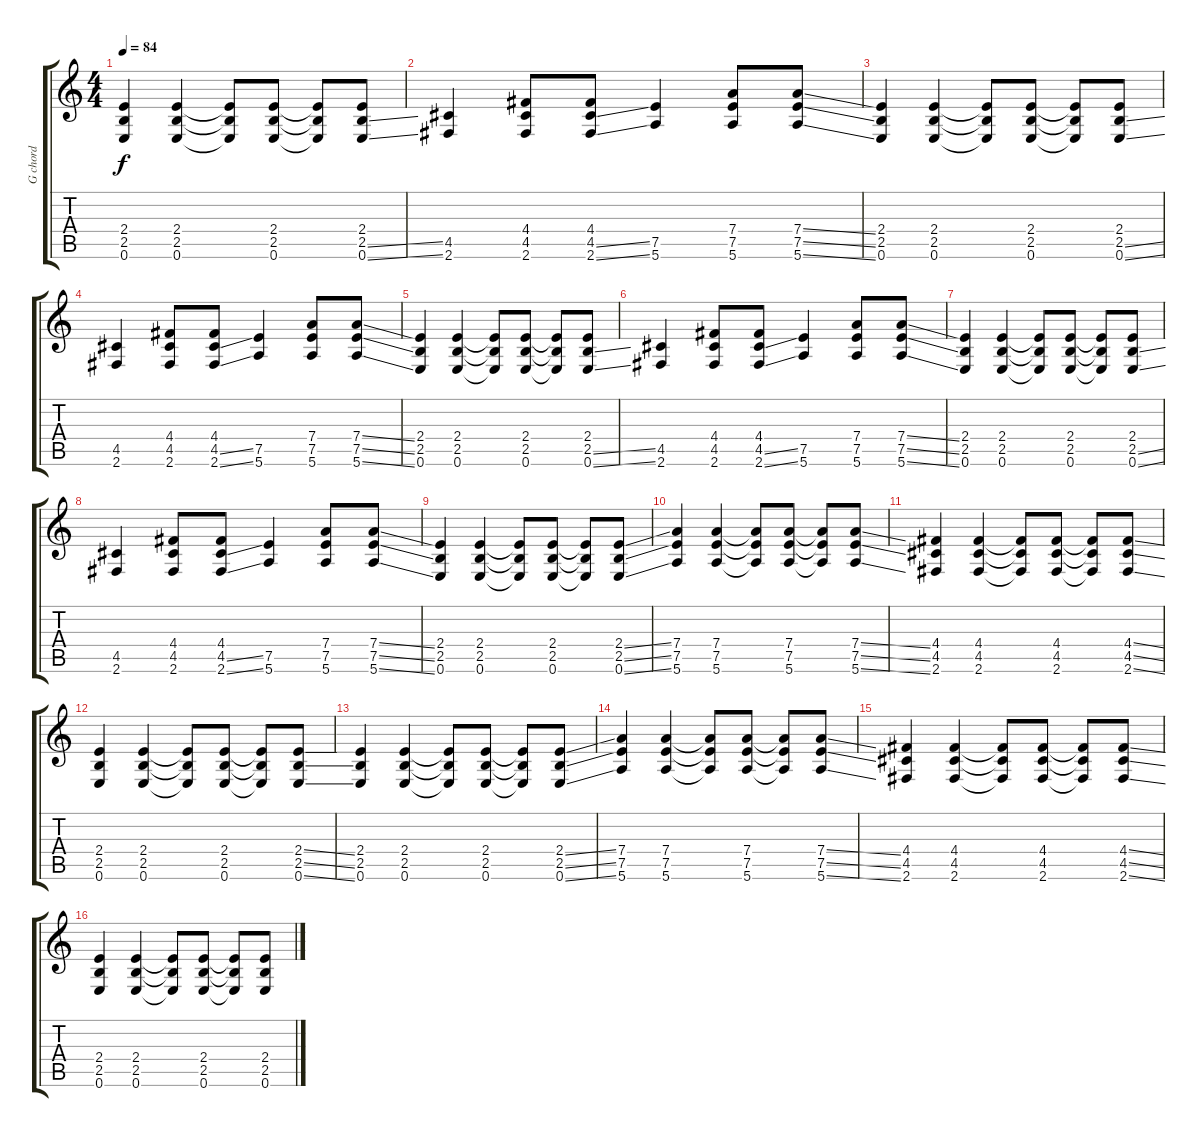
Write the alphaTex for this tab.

\track ("G chord" "G chord") {instrument electricguitarmuted}
\staff {score tabs}
\tuning (E4 B3 G3 D3 A2 E2) {hide}
\ts (4 4)
\tempo 84
\clef g2
\ks c
(2.4 2.5 0.6).4{dy f} (2.4 2.5 0.6).4 (2.4{t} 2.5{t} 0.6{t}).8 (2.4 2.5 0.6).8 (2.4{t} 2.5{t} 0.6{t}).8 (2.4 2.5{ss} 0.6{ss}).8 |
(4.5 2.6).4 (4.4 4.5 2.6).8 (4.4 4.5{ss} 2.6{ss}).8 (7.5 5.6).4 (7.4 7.5 5.6).8 (7.4{ss} 7.5{ss} 5.6{ss}).8 |
(2.4 2.5 0.6).4 (2.4 2.5 0.6).4 (2.4{t} 2.5{t} 0.6{t}).8 (2.4 2.5 0.6).8 (2.4{t} 2.5{t} 0.6{t}).8 (2.4 2.5{ss} 0.6{ss}).8 |
(4.5 2.6).4 (4.4 4.5 2.6).8 (4.4 4.5{ss} 2.6{ss}).8 (7.5 5.6).4 (7.4 7.5 5.6).8 (7.4{ss} 7.5{ss} 5.6{ss}).8 |
(2.4 2.5 0.6).4 (2.4 2.5 0.6).4 (2.4{t} 2.5{t} 0.6{t}).8 (2.4 2.5 0.6).8 (2.4{t} 2.5{t} 0.6{t}).8 (2.4 2.5{ss} 0.6{ss}).8 |
(4.5 2.6).4 (4.4 4.5 2.6).8 (4.4 4.5{ss} 2.6{ss}).8 (7.5 5.6).4 (7.4 7.5 5.6).8 (7.4{ss} 7.5{ss} 5.6{ss}).8 |
(2.4 2.5 0.6).4 (2.4 2.5 0.6).4 (2.4{t} 2.5{t} 0.6{t}).8 (2.4 2.5 0.6).8 (2.4{t} 2.5{t} 0.6{t}).8 (2.4 2.5{ss} 0.6{ss}).8 |
(4.5 2.6).4 (4.4 4.5 2.6).8 (4.4 4.5{ss} 2.6{ss}).8 (7.5 5.6).4 (7.4 7.5 5.6).8 (7.4{ss} 7.5{ss} 5.6{ss}).8 |
(2.4 2.5 0.6).4 (2.4 2.5 0.6).4 (2.4{t} 2.5{t} 0.6{t}).8 (2.4 2.5 0.6).8 (2.4{t} 2.5{t} 0.6{t}).8 (2.4{ss} 2.5{ss} 0.6{ss}).8 |
(7.4 7.5 5.6).4 (7.4 7.5 5.6).4 (7.4{t} 7.5{t} 5.6{t}).8 (7.4 7.5 5.6).8 (7.4{t} 7.5{t} 5.6{t}).8 (7.4{ss} 7.5{ss} 5.6{ss}).8 |
(4.4 4.5 2.6).4 (4.4 4.5 2.6).4 (4.4{t} 4.5{t} 2.6{t}).8 (4.4 4.5 2.6).8 (4.4{t} 4.5{t} 2.6{t}).8 (4.4{ss} 4.5{ss} 2.6{ss}).8 |
(2.4 2.5 0.6).4 (2.4 2.5 0.6).4 (2.4{t} 2.5{t} 0.6{t}).8 (2.4 2.5 0.6).8 (2.4{t} 2.5{t} 0.6{t}).8 (2.4{ss} 2.5{ss} 0.6{ss}).8 |
(2.4 2.5 0.6).4 (2.4 2.5 0.6).4 (2.4{t} 2.5{t} 0.6{t}).8 (2.4 2.5 0.6).8 (2.4{t} 2.5{t} 0.6{t}).8 (2.4{ss} 2.5{ss} 0.6{ss}).8 |
(7.4 7.5 5.6).4 (7.4 7.5 5.6).4 (7.4{t} 7.5{t} 5.6{t}).8 (7.4 7.5 5.6).8 (7.4{t} 7.5{t} 5.6{t}).8 (7.4{ss} 7.5{ss} 5.6{ss}).8 |
(4.4 4.5 2.6).4 (4.4 4.5 2.6).4 (4.4{t} 4.5{t} 2.6{t}).8 (4.4 4.5 2.6).8 (4.4{t} 4.5{t} 2.6{t}).8 (4.4{ss} 4.5{ss} 2.6{ss}).8 |
(2.4 2.5 0.6).4 (2.4 2.5 0.6).4 (2.4{t} 2.5{t} 0.6{t}).8 (2.4 2.5 0.6).8 (2.4{t} 2.5{t} 0.6{t}).8 (2.4{ss} 2.5{ss} 0.6{ss}).8
